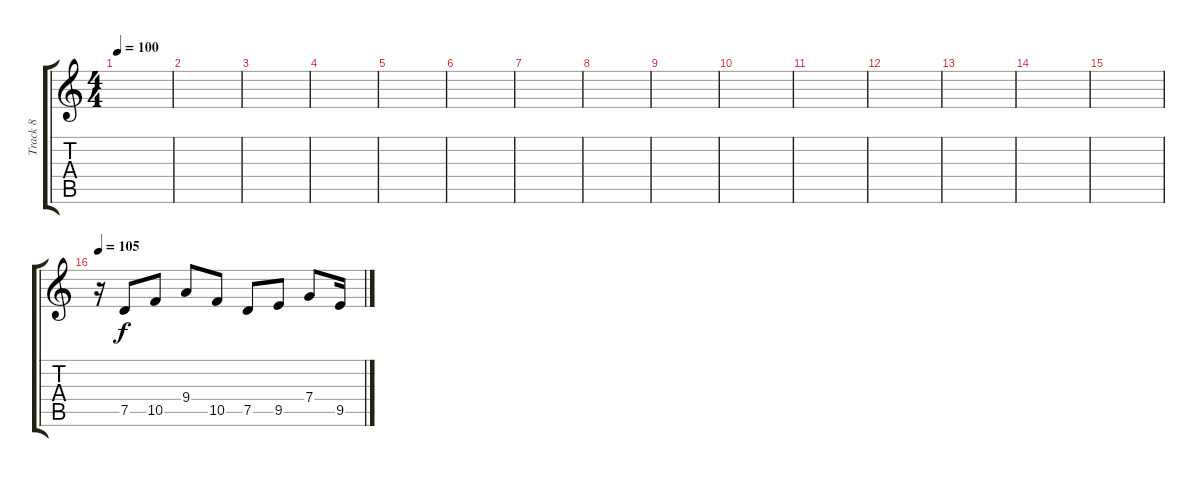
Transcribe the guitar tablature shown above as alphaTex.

\track ("Track 8" "Track 8") {instrument electricguitarjazz}
\staff {score tabs}
\tuning (D4 A3 F3 C3 G2 D2) {hide}
\ts (4 4)
\tempo 100
\clef g2
\ks c
|
|
|
|
|
|
|
|
|
|
|
|
|
|
|
\tempo 105
r.16 7.5.8 10.5.8 9.4.8 10.5.8 7.5.8 9.5.8 7.4.8 9.5.16
